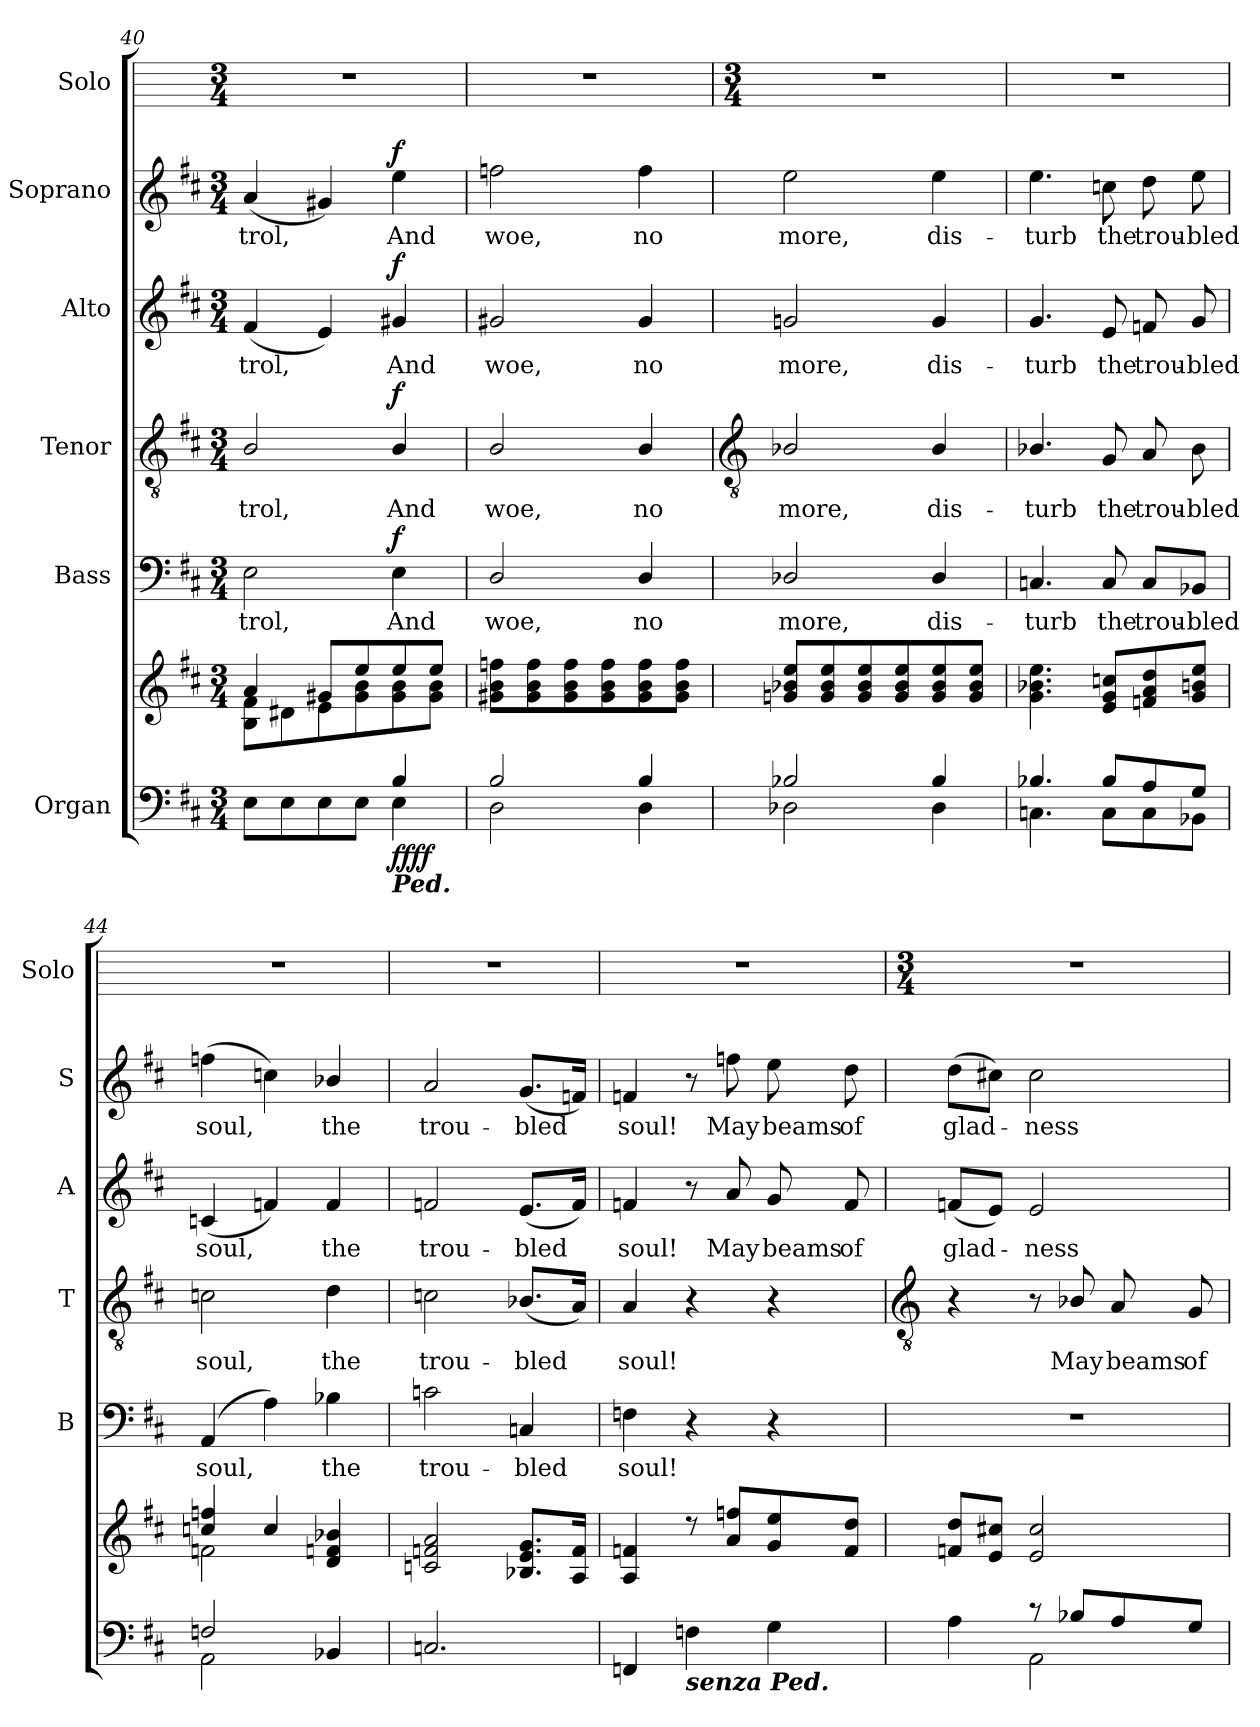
**kern	**kern	**dynam	**kern	**text	**dynam	**kern	**text	**dynam	**kern	**text	**dynam	**kern	**text	**dynam	**kern
*part6	*part6	*part6	*part5	*part5	*part5	*part4	*part4	*part4	*part3	*part3	*part3	*part2	*part2	*part2	*part1
*staff7	*staff6	*staff6/7	*staff5	*staff5	*staff5	*staff4	*staff4	*staff4	*staff3	*staff3	*staff3	*staff2	*staff2	*staff2	*staff1
*I"Organ	*	*	*I"Bass	*	*	*I"Tenor	*	*	*I"Alto	*	*	*I"Soprano	*	*	*I"Solo
*	*	*	*I'B	*	*	*I'T	*	*	*I'A	*	*	*I'S	*	*	*I'Solo
*clefF4	*clefG2	*	*clefF4	*	*	*clefGv2	*	*	*clefG2	*	*	*clefG2	*	*	*
*k[f#c#]	*k[f#c#]	*	*k[f#c#]	*	*	*k[f#c#]	*	*	*k[f#c#]	*	*	*k[f#c#]	*	*	*
*D:	*D:	*	*D:	*	*	*D:	*	*	*D:	*	*	*D:	*	*	*
*M3/4	*M3/4	*	*M3/4	*	*	*M3/4	*	*	*M3/4	*	*	*M3/4	*	*	*M3/4
=40	=40	=40	=40	=40	=40	=40	=40	=40	=40	=40	=40	=40	=40	=40	=40
*^	*^	*	*	*	*	*	*	*	*	*	*	*	*	*	*
!	!	!	!	!	!	!LO:LY:b	!	!	!LO:LY:b	!	!	!LO:LY:b	!	!	!LO:LY:b	!	!
8EL	2ryy	4a/	8B\ 8f#\L	.	2E	-trol,	.	2B/	-trol,	.	(<4f#	-trol,	.	(<4a	-trol,	.	2.r
8E	.	.	8d#X\	.	.	.	.	.	.	.	.	.	.	.	.	.	.
8E	.	8g#X/L	8e\	.	.	.	.	.	.	.	4e)	.	.	4g#X)	.	.	.
8EJ	.	8ee/	8g#\ 8b\	.	.	.	.	.	.	.	.	.	.	.	.	.	.
!LO:TX:b:Bi:t=Ped.	!	!	!	!	!	!	!	!	!	!	!	!	!	!	!	!	!
!	!	!	!	!LO:DY:b=2	!	!LO:LY:b	!	!	!LO:LY:b	!	!	!LO:LY:b	!	!	!LO:LY:b	!	!
!	!	!	!	!LO:DY:n=1:b=2	!	!	!	!	!	!	!	!	!	!	!	!	!
!	!	!	!	!LO:DY:n=2:b	!	!	!	!	!	!	!	!	!	!	!	!	!
!	!	!	!	!LO:DY:n=3:b	!	!	!LO:DY:b	!	!	!LO:DY:b	!	!	!LO:DY:b	!	!	!LO:DY:b	!
4B/	4E\	8ee/	8g#\ 8b\	f f f f	4E	And	f	4B/	And	f	4g#X	And	f	4ee	And	f	.
.	.	8ee/J	8g#\ 8b\J	.	.	.	.	.	.	.	.	.	.	.	.	.	.
=41	=41	=41	=41	=41	=41	=41	=41	=41	=41	=41	=41	=41	=41	=41	=41	=41	=41
!	!	!	!	!	!	!LO:LY:b	!	!	!LO:LY:b	!	!	!LO:LY:b	!	!	!LO:LY:b	!	!
2B/	2D\	8g#X\ 8b\ 8ffn\L	2.ryy	.	2D/	woe,	.	2B/	woe,	.	2g#X	woe,	.	2ffn	woe,	.	2.r
.	.	8g#\ 8b\ 8ff\	.	.	.	.	.	.	.	.	.	.	.	.	.	.	.
.	.	8g#\ 8b\ 8ff\	.	.	.	.	.	.	.	.	.	.	.	.	.	.	.
.	.	8g#\ 8b\ 8ff\	.	.	.	.	.	.	.	.	.	.	.	.	.	.	.
!	!	!	!	!	!	!LO:LY:b	!	!	!LO:LY:b	!	!	!LO:LY:b	!	!	!LO:LY:b	!	!
4B/	4D\	8g#\ 8b\ 8ff\	.	.	4D/	no	.	4B/	no	.	4g#	no	.	4ff	no	.	.
.	.	8g#\ 8b\ 8ff\J	.	.	.	.	.	.	.	.	.	.	.	.	.	.	.
!!LO:LB:g=z
=42	=42	=42	=42	=42	=42	=42	=42	=42	=42	=42	=42	=42	=42	=42	=42	=42	=42
*	*	*	*	*	*	*	*	*clefGv2	*	*	*	*	*	*	*	*	*
*	*	*	*	*	*	*	*	*	*	*	*	*	*	*	*	*	*M3/4
!	!	!	!	!	!	!LO:LY:b	!	!	!LO:LY:b	!	!	!LO:LY:b	!	!	!LO:LY:b	!	!
2B-X/	2D-X\	8gn 8b-X 8eeL	2.ryy	.	2D-X/	more,	.	2B-X/	more,	.	2gn	more,	.	2ee	more,	.	2.r
.	.	8g 8b- 8ee	.	.	.	.	.	.	.	.	.	.	.	.	.	.	.
.	.	8g 8b- 8ee	.	.	.	.	.	.	.	.	.	.	.	.	.	.	.
.	.	8g 8b- 8ee	.	.	.	.	.	.	.	.	.	.	.	.	.	.	.
!	!	!	!	!	!	!LO:LY:b	!	!	!LO:LY:b	!	!	!LO:LY:b	!	!	!LO:LY:b	!	!
4B-/	4D-\	8g 8b- 8ee	.	.	4D-/	dis-	.	4B-/	dis-	.	4g	dis-	.	4ee	dis-	.	.
.	.	8g 8b- 8eeJ	.	.	.	.	.	.	.	.	.	.	.	.	.	.	.
=43	=43	=43	=43	=43	=43	=43	=43	=43	=43	=43	=43	=43	=43	=43	=43	=43	=43
!	!	!	!	!	!	!LO:LY:b	!	!	!LO:LY:b	!	!	!LO:LY:b	!	!	!LO:LY:b	!	!
4.B-X/	4.Cn\	4.g 4.b-X 4.ee	2ryy	.	4.Cn	-turb	.	4.B-X/	-turb	.	4.g	-turb	.	4.ee	-turb	.	2.r
!	!	!	!	!	!	!LO:LY:b	!	!	!LO:LY:b	!	!	!LO:LY:b	!	!	!LO:LY:b	!	!
8B-/L	8C\L	8e 8g 8ccnL	.	.	8C	the	.	8G	the	.	8e	the	.	8ccn	the	.	.
!	!	!	!	!	!	!LO:LY:b	!	!	!LO:LY:b	!	!	!LO:LY:b	!	!	!LO:LY:b	!	!
8A/	8C\	8fn 8a 8dd	8ryy	.	8C/L	trou-	.	8A	trou-	.	8fn	trou-	.	8dd	trou-	.	.
!	!	!	!	!	!	!LO:LY:b	!	!	!LO:LY:b	!	!	!LO:LY:b	!	!	!LO:LY:b	!	!
8G/J	8BB-X\J	8g 8bn 8eeJ	8ryy	.	8BB-X/J	-bled	.	8B-	-bled	.	8g	-bled	.	8ee	-bled	.	.
=44	=44	=44	=44	=44	=44	=44	=44	=44	=44	=44	=44	=44	=44	=44	=44	=44	=44
!	!	!	!	!	!	!LO:LY:b	!	!	!LO:LY:b	!	!	!LO:LY:b	!	!	!LO:LY:b	!	!
2Fn/	2AA\	4ccn/ 4ffn/	2fn\	.	(4AA	soul,	.	2cn	soul,	.	(<4cn	soul,	.	(>4ffn	soul,	.	2.r
.	.	4cc/	.	.	4A)	.	.	.	.	.	4fn)	.	.	4ccn)	.	.	.
!	!	!	!	!	!	!LO:LY:b	!	!	!LO:LY:b	!	!	!LO:LY:b	!	!	!LO:LY:b	!	!
4ryy	4BB-X/	4d 4fn 4b-X	4ryy	.	4B-X	the	.	4d	the	.	4f	the	.	4b-X/	the	.	.
=45	=45	=45	=45	=45	=45	=45	=45	=45	=45	=45	=45	=45	=45	=45	=45	=45	=45
!	!	!	!	!	!	!LO:LY:b	!	!	!LO:LY:b	!	!	!LO:LY:b	!	!	!LO:LY:b	!	!
2.Cn/	2ryy	2cn 2fn 2a	2ryy	.	2cn	trou-	.	2cn	trou-	.	2fn	trou-	.	2a	trou-	.	2.r
!	!	!	!	!	!	!LO:LY:b	!	!	!LO:LY:b	!	!	!LO:LY:b	!	!	!LO:LY:b	!	!
.	8.ryy	8.B-X 8.e 8.gL	8.ryy	.	4Cn	-bled	.	(<8.B-XL	-bled	.	(<8.eL	-bled	.	(<8.gL	-bled	.	.
.	16ryy	16A 16fJ	16ryy	.	.	.	.	16AJ)	.	.	16fJ)	.	.	16fnJ)	.	.	.
=46	=46	=46	=46	=46	=46	=46	=46	=46	=46	=46	=46	=46	=46	=46	=46	=46	=46
!	!	!	!	!	!	!LO:LY:b	!	!	!LO:LY:b	!	!	!LO:LY:b	!	!	!LO:LY:b	!	!
4FFn/	4ryy	4A 4fn	2.ryy	.	4Fn	soul!	.	4A	soul!	.	4fn	soul!	.	4fn	soul!	.	2.r
!LO:TX:b:Bi:t=senza Ped.	!	!	!	!	!	!	!	!	!	!	!	!	!	!	!	!	!
2ryy	4Fn\	8r	.	.	4r	.	.	4r	.	.	8r	.	.	8r	.	.	.
!	!	!	!	!	!	!	!	!	!	!	!	!LO:LY:b	!	!	!LO:LY:b	!	!
.	.	8a 8ffnL	.	.	.	.	.	.	.	.	8a	May	.	8ffn	May	.	.
!	!	!	!	!	!	!	!	!	!	!	!	!LO:LY:b	!	!	!LO:LY:b	!	!
.	4G\	8g 8ee	.	.	4r	.	.	4r	.	.	8g	beams	.	8ee	beams	.	.
!	!	!	!	!	!	!	!	!	!	!	!	!LO:LY:b	!	!	!LO:LY:b	!	!
.	.	8f 8ddJ	.	.	.	.	.	.	.	.	8f	of	.	8dd	of	.	.
*	*	*v	*v	*	*	*	*	*	*	*	*	*	*	*	*	*	*
!!LO:LB:g=z
=47	=47	=47	=47	=47	=47	=47	=47	=47	=47	=47	=47	=47	=47	=47	=47	=47
*	*	*	*	*	*	*	*clefGv2	*	*	*	*	*	*	*	*	*
*	*	*	*	*	*	*	*	*	*	*	*	*	*	*	*	*M3/4
!	!	!	!	!LO:N:vis=1	!	!	!	!	!	!	!LO:LY:b	!	!	!LO:LY:b	!	!
4ryy	4A\	8fn 8ddL	.	2.r	.	.	4r	.	.	(<8fnL	glad-	.	(>8ddL	glad-	.	2.r
.	.	8e 8cc#XJ	.	.	.	.	.	.	.	8eJ)	.	.	8cc#XJ)	.	.	.
!	!	!	!	!	!	!	!	!	!	!	!LO:LY:b	!	!	!LO:LY:b	!	!
8r	2AA\	2e 2cc#	.	.	.	.	8r	.	.	2e	ness	.	2cc#	ness	.	.
!	!	!	!	!	!	!	!	!LO:LY:b	!	!	!	!	!	!	!	!
8B-X/L	.	.	.	.	.	.	8B-X/	May	.	.	.	.	.	.	.	.
!	!	!	!	!	!	!	!	!LO:LY:b	!	!	!	!	!	!	!	!
8A/	.	.	.	.	.	.	8A	beams	.	.	.	.	.	.	.	.
!	!	!	!	!	!	!	!	!LO:LY:b	!	!	!	!	!	!	!	!
8G/J	.	.	.	.	.	.	8G	of	.	.	.	.	.	.	.	.
*v	*v	*	*	*	*	*	*	*	*	*	*	*	*	*	*	*
=	=	=	=	=	=	=	=	=	=	=	=	=	=	=	=
*-	*-	*-	*-	*-	*-	*-	*-	*-	*-	*-	*-	*-	*-	*-	*-
